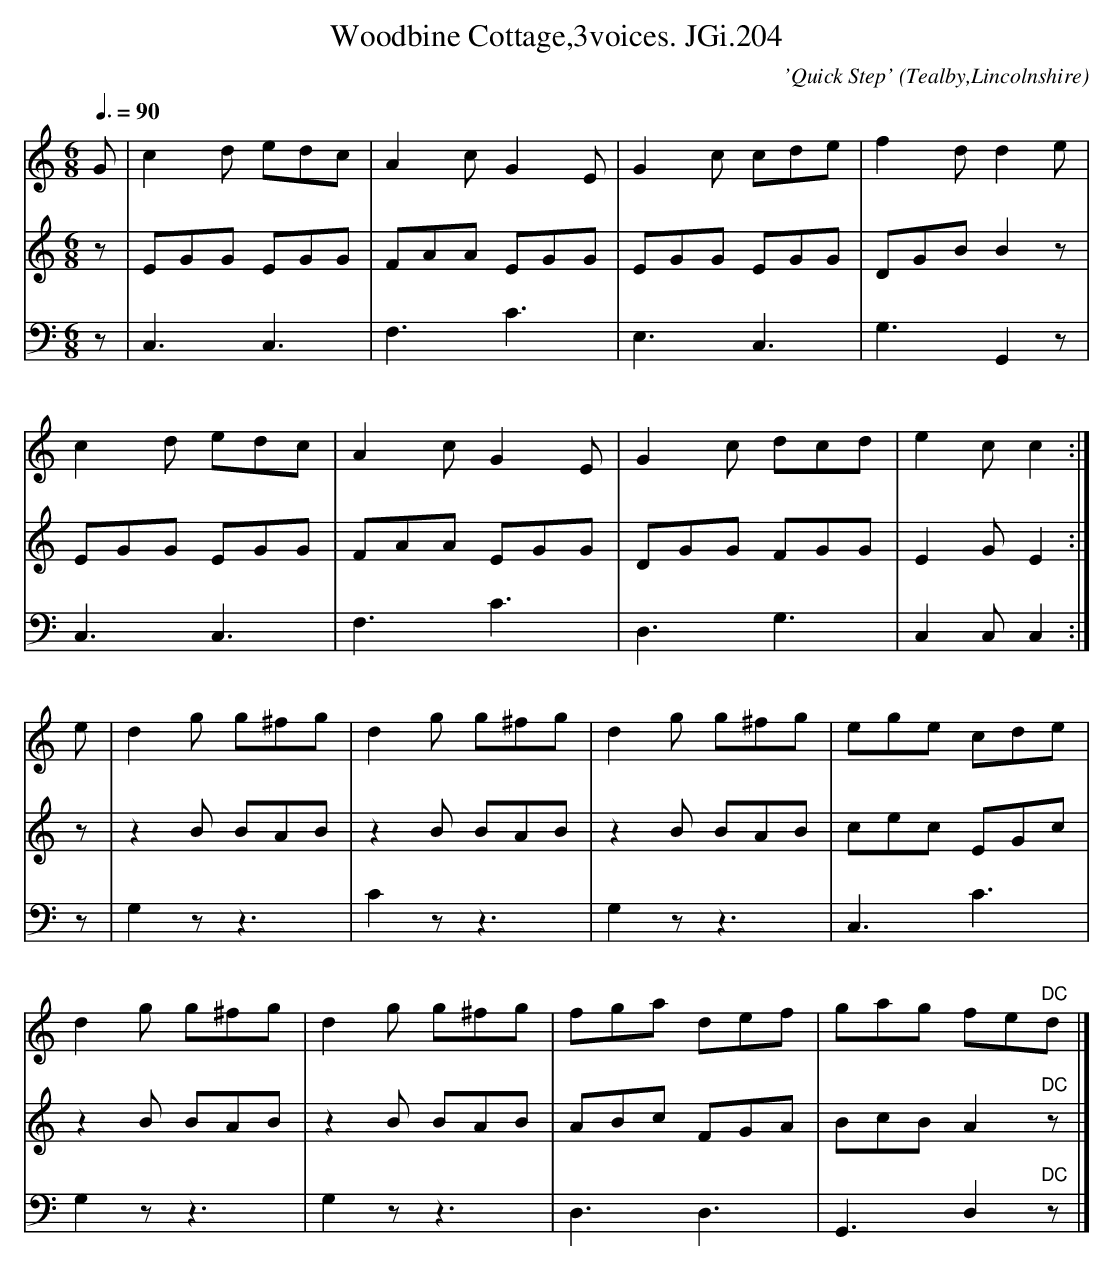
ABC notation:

X:1
T:Woodbine Cottage,3voices. JGi.204
C:'Quick Step'
L:1/8
M:6/8
O:Tealby,Lincolnshire
Q:3/8=90
K:C
[V:1]G|c2d edc|A2cG2E|G2c cde|f2d d2e|
[V:2]z|EGG EGG|FAA EGG|EGG EGG|DGB B2z|
[V:3]z|C,3C,3|F,3C3|E,3C,3|G,3G,,2z|
[V:1]c2d edc|A2cG2E|G2c dcd|e2cc2:|
[V:2]EGG EGG|FAA EGG|DGG FGG|E2GE2:|
[V:3]C,3C,3|F,3C3|D,3G,3|C,2C,C,2:|
[V:1]e|d2g g^fg|d2g g^fg|d2g g^fg|ege cde|
[V:2]z|z2B BAB|z2B BAB|z2B BAB|cec EGc|
[V:3]z|G,2zz3|C2zz3|G,2zz3|C,3C3|
[V:1]d2g g^fg|d2g g^fg|fga def|gag fe"DC"d|]
[V:2]z2B BAB|z2B BAB|ABc FGA|BcB A2"DC"z|]
[V:3]G,2zz3|G,2zz3|D,3D,3|G,,3D,2"DC"z|]
